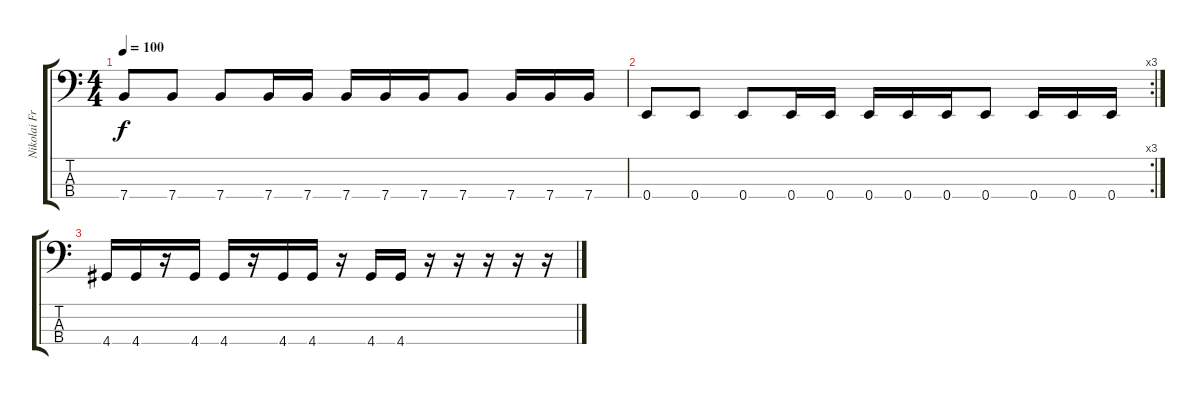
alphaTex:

\track ("Nikolai Fraiture (bass)" "Nikolai Fr") {instrument electricbassfinger}
\staff {score tabs}
\tuning (G2 D2 A1 E1) {hide}
\ts (4 4)
\tempo 100
\clef f4
\ks c
7.4.8{dy f} 7.4.8 7.4.8 7.4.16 7.4.16 7.4.16 7.4.16 7.4.16 7.4.8 7.4.16 7.4.16 7.4.16 |
\rc 3
0.4.8 0.4.8 0.4.8 0.4.16 0.4.16 0.4.16 0.4.16 0.4.16 0.4.8 0.4.16 0.4.16 0.4.16 |
4.4.16 4.4.16 r.16 4.4.16 4.4.16 r.16 4.4.16 4.4.16 r.16 4.4.16 4.4.16 r.16 r.16 r.16 r.16 r.16
